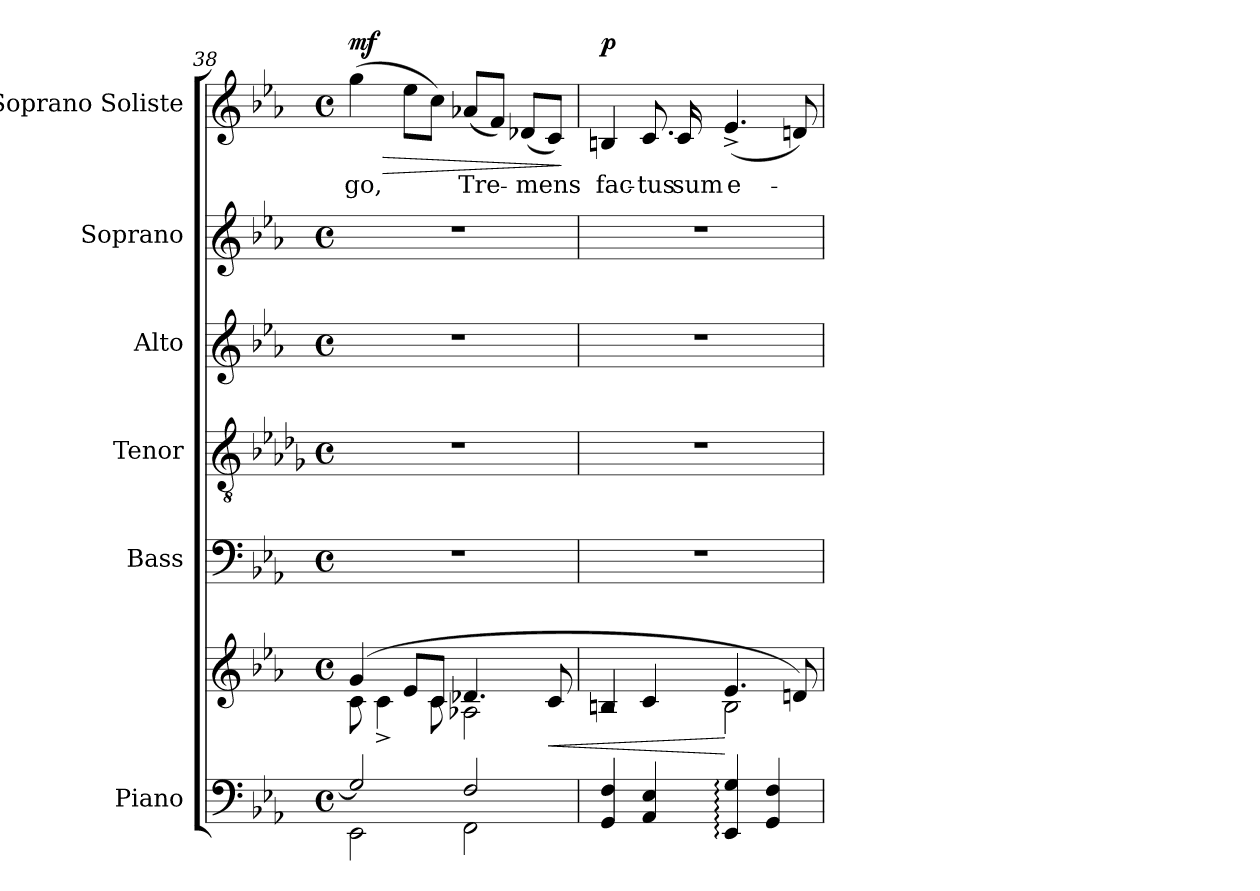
**kern	**kern	**dynam	**kern	**kern	**kern	**kern	**kern	**text	**dynam
*part6	*part6	*part6	*part5	*part4	*part3	*part2	*part1	*part1	*part1
*staff7	*staff6	*staff6/7	*staff5	*staff4	*staff3	*staff2	*staff1	*staff1	*staff1
*I"Piano	*	*	*I"Bass	*I"Tenor	*I"Alto	*I"Soprano	*I"Soprano Soliste	*	*
*I'Pno.	*	*	*I'B.	*I'T.	*I'A.	*I'S.	*	*	*
!!LO:LB:g=z
*clefF4	*clefG2	*	*clefF4	*clefGv2	*clefG2	*clefG2	*clefG2	*	*
*	*	*	*	*ITrd8c14	*	*	*	*	*
*k[b-e-a-]	*k[b-e-a-]	*	*k[b-e-a-]	*k[b-e-a-d-g-]	*k[b-e-a-]	*k[b-e-a-]	*k[b-e-a-]	*	*
*M4/4	*M4/4	*	*M4/4	*M4/4	*M4/4	*M4/4	*M4/4	*	*
*met(c)	*met(c)	*	*met(c)	*met(c)	*met(c)	*met(c)	*met(c)	*	*
=38	=38	=38	=38	=38	=38	=38	=38	=38	=38
*^	*^	*	*	*	*	*	*	*	*
!	!	!	!	!	!	!	!	!	!	!	!LO:HP:b
!	!	!	!	!	!	!	!	!	!	!	!LO:DY:n=1:a
2G/]	2EE-\	(4g/	8c\	.	1r	1r	1r	1r	(4gg\	-go,	> mf
.	.	.	4c^\	.	.	.	.	.	.	.	.
.	.	8e-/L	.	.	.	.	.	.	8ee-\L	.	.
.	.	8c/J	8c\	.	.	.	.	.	8cc\J)	.	.
2F/	2FF\	4.d-X/	2A-X\	.	.	.	.	.	(>8a-X/L	Tre-	.
.	.	.	.	.	.	.	.	.	8f/J)	.	.
.	.	.	.	.	.	.	.	.	(>8d-X/L	-mens	.
!	!	!	!	!LO:HP:b	!	!	!	!	!	!	!
.	.	8c/	.	<	.	.	.	.	8c/J)	.	.
*v	*v	*	*	*	*	*	*	*	*	*	*
*	*v	*v	*	*	*	*	*	*	*	*
.	.	.	.	.	.	.	.	.	]
=39	=39	=39	=39	=39	=39	=39	=39	=39	=39
*	*^	*	*	*	*	*	*	*	*
!	!	!	!	!	!	!	!	!	!	!LO:DY:a
4GG/ 4F/	4Bn/	2rA	.	1r	1r	1r	1r	4Bn/	fac-	p
4AA-/ 4E-/	4c/	.	.	.	.	.	.	8.c/	-tus	.
.	.	.	.	.	.	.	.	16c/	sum	.
4EE-/: 4G/:	4.e-/	2B\	[	.	.	.	.	(>4.e-^/	e-	.
4GG/ 4F/	.	.	.	.	.	.	.	.	.	.
.	8dn/)	.	.	.	.	.	.	8dn/)	.	.
*	*v	*v	*	*	*	*	*	*	*	*
=	=	=	=	=	=	=	=	=	=
*-	*-	*-	*-	*-	*-	*-	*-	*-	*-
